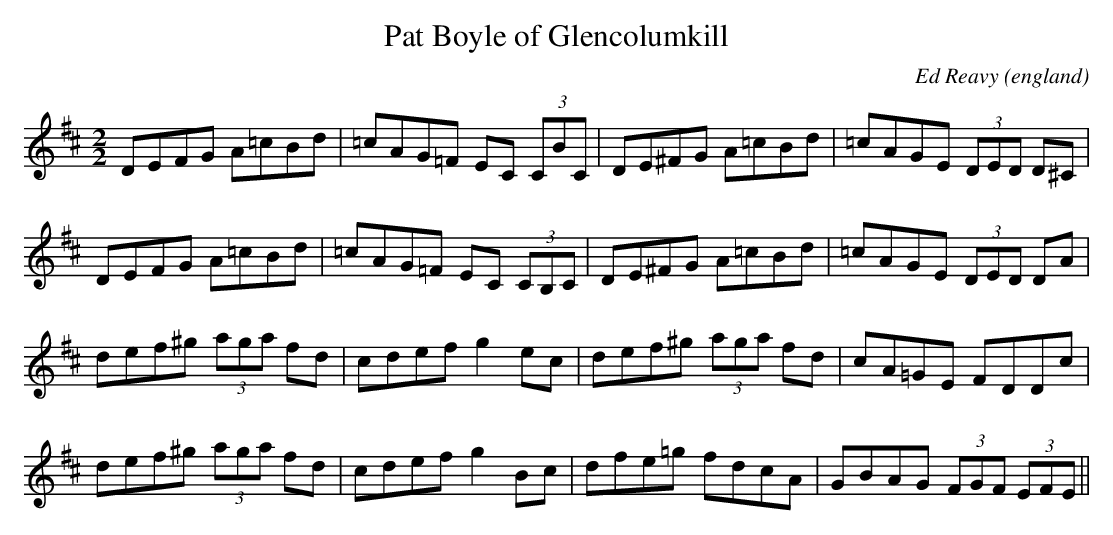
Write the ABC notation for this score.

X:1
T:Pat Boyle of Glencolumkill
O:england
C:Ed Reavy
M:2/2
L:1/8
K:D
DEFG A=cBd|=cAG=F EC (3CBC|DE^FG A=cBd|=cAGE (3DED D^C|
DEFG A=cBd|=cAG=F EC (3CB,C|DE^FG A=cBd|=cAGE (3DED DA|
def^g (3aga fd|cdef g2 ec|def^g (3aga fd|cA=GE FDDc|
def^g (3aga fd|cdef g2 Bc|dfe=g fdcA|GBAG (3FGF (3EFE||
